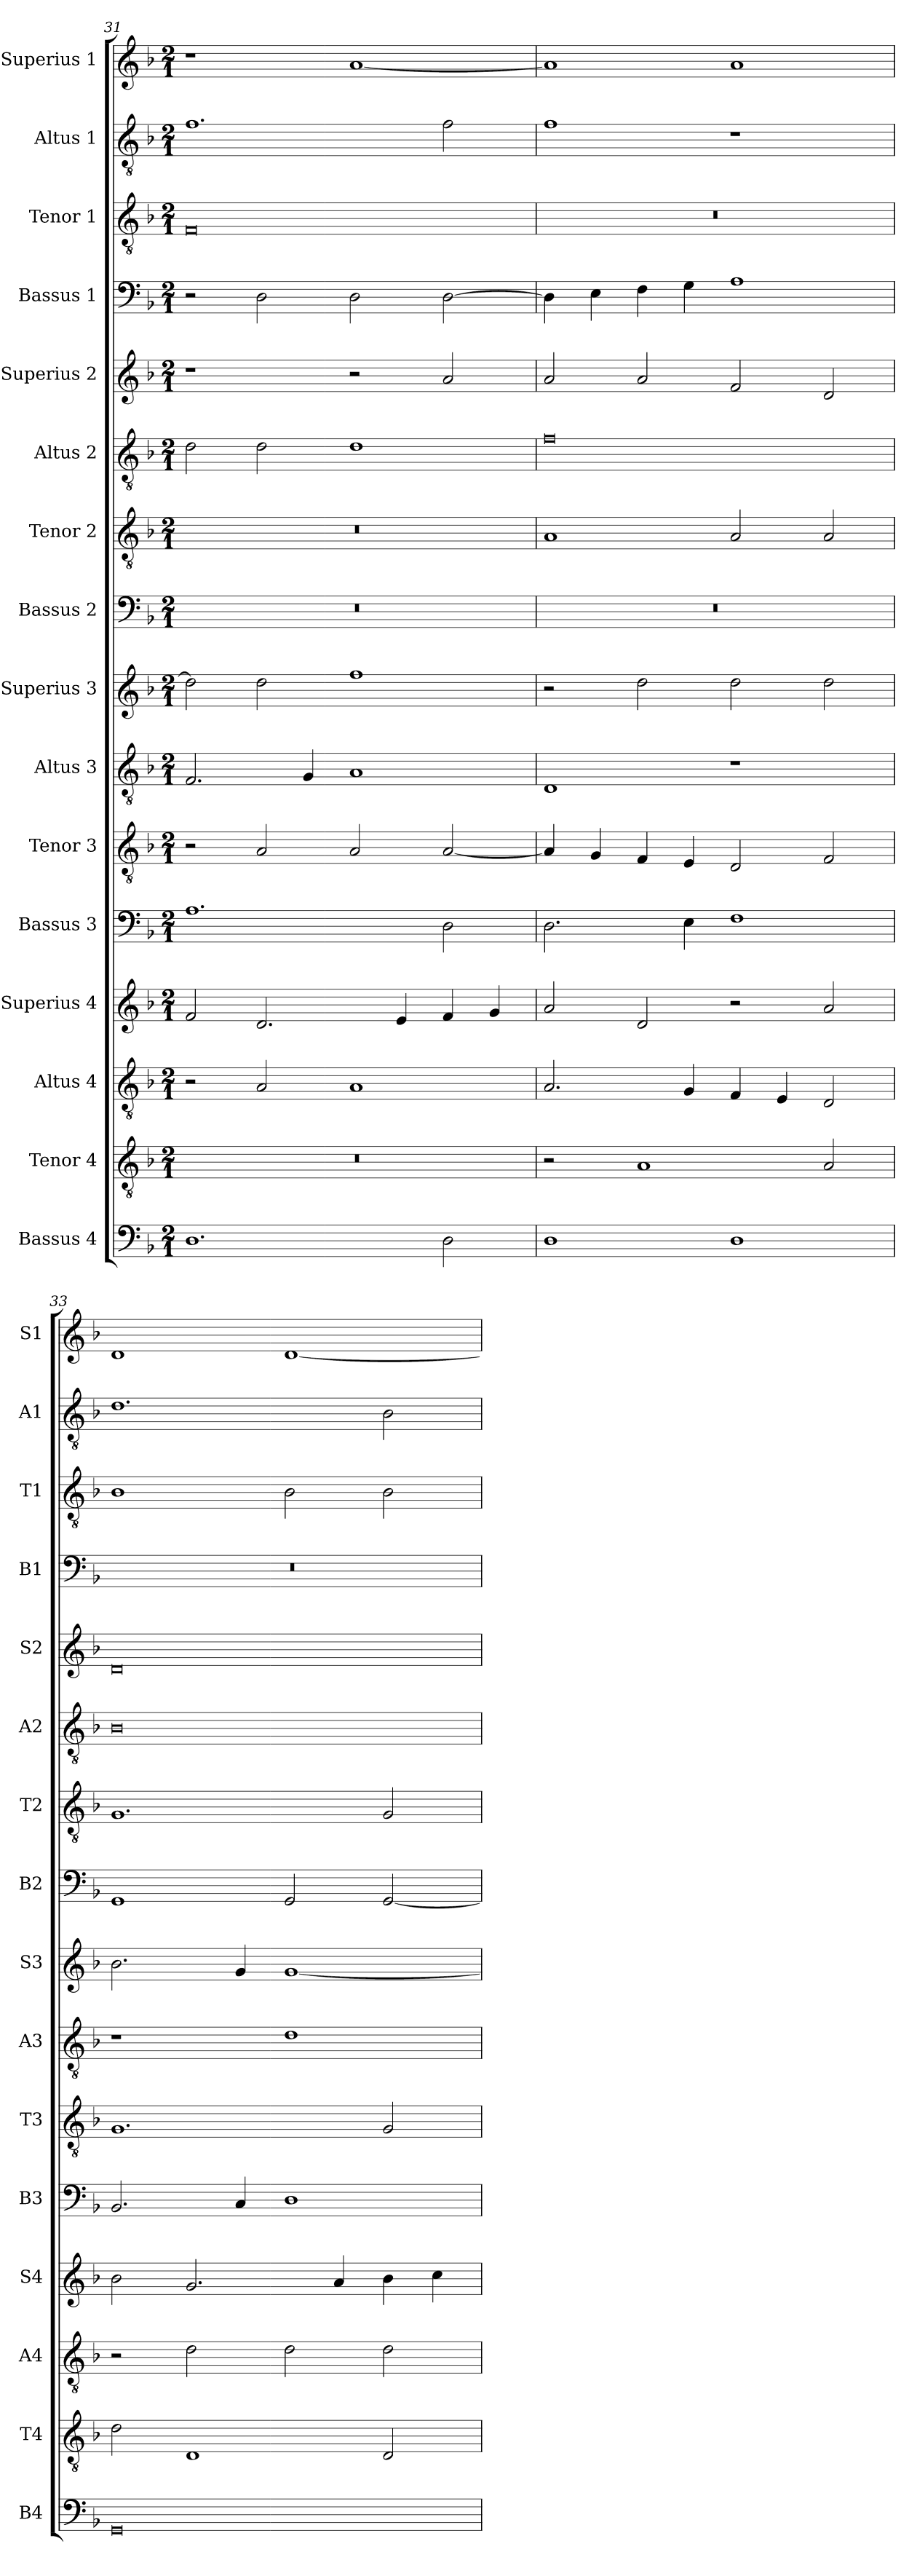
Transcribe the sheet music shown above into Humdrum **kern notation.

**kern	**kern	**kern	**kern	**kern	**kern	**kern	**kern	**kern	**kern	**kern	**kern	**kern	**kern	**kern	**kern
*part16	*part15	*part14	*part13	*part12	*part11	*part10	*part9	*part8	*part7	*part6	*part5	*part4	*part3	*part2	*part1
*staff16	*staff15	*staff14	*staff13	*staff12	*staff11	*staff10	*staff9	*staff8	*staff7	*staff6	*staff5	*staff4	*staff3	*staff2	*staff1
*I"Bassus 4	*I"Tenor 4	*I"Altus 4	*I"Superius 4	*I"Bassus 3	*I"Tenor 3	*I"Altus 3	*I"Superius 3	*I"Bassus 2	*I"Tenor 2	*I"Altus 2	*I"Superius 2	*I"Bassus 1	*I"Tenor 1	*I"Altus 1	*I"Superius 1
*I'B4	*I'T4	*I'A4	*I'S4	*I'B3	*I'T3	*I'A3	*I'S3	*I'B2	*I'T2	*I'A2	*I'S2	*I'B1	*I'T1	*I'A1	*I'S1
*clefF4	*clefGv2	*clefGv2	*clefG2	*clefF4	*clefGv2	*clefGv2	*clefG2	*clefF4	*clefGv2	*clefGv2	*clefG2	*clefF4	*clefGv2	*clefGv2	*clefG2
*k[b-]	*k[b-]	*k[b-]	*k[b-]	*k[b-]	*k[b-]	*k[b-]	*k[b-]	*k[b-]	*k[b-]	*k[b-]	*k[b-]	*k[b-]	*k[b-]	*k[b-]	*k[b-]
*M2/1	*M2/1	*M2/1	*M2/1	*M2/1	*M2/1	*M2/1	*M2/1	*M2/1	*M2/1	*M2/1	*M2/1	*M2/1	*M2/1	*M2/1	*M2/1
=31	=31	=31	=31	=31	=31	=31	=31	=31	=31	=31	=31	=31	=31	=31	=31
1.D	0r	2r	2f	1.A	2r	2.F	2dd]	0r	0r	2d	1r	2r	0F	1.f	1r
.	.	2A	2.d	.	2A	.	2dd	.	.	2d	.	2D	.	.	.
.	.	.	.	.	.	4G	.	.	.	.	.	.	.	.	.
.	.	1A	.	.	2A	1A	1ff	.	.	1d	2r	2D	.	.	[1a
.	.	.	4e	.	.	.	.	.	.	.	.	.	.	.	.
2D	.	.	4f	2D	[2A	.	.	.	.	.	2a	[2D	.	2f	.
.	.	.	4g	.	.	.	.	.	.	.	.	.	.	.	.
=32	=32	=32	=32	=32	=32	=32	=32	=32	=32	=32	=32	=32	=32	=32	=32
1D	2r	2.A	2a	2.D	4A]	1D	2r	0r	1A	0f	2a	4D]	0r	1f	1a]
.	.	.	.	.	4G	.	.	.	.	.	.	4E	.	.	.
.	1A	.	2d	.	4F	.	2dd	.	.	.	2a	4F	.	.	.
.	.	4G	.	4E	4E	.	.	.	.	.	.	4G	.	.	.
1D	.	4F	2r	1F	2D	1r	2dd	.	2A	.	2f	1A	.	1r	1a
.	.	4E	.	.	.	.	.	.	.	.	.	.	.	.	.
.	2A	2D	2a	.	2F	.	2dd	.	2A	.	2d	.	.	.	.
=33	=33	=33	=33	=33	=33	=33	=33	=33	=33	=33	=33	=33	=33	=33	=33
0GG	2d	2r	2b-	2.BB-	1.G	1r	2.b-	1GG	1.G	0B-	0d	0r	1B-	1.d	1d
.	1D	2d	2.g	.	.	.	.	.	.	.	.	.	.	.	.
.	.	.	.	4C	.	.	4g	.	.	.	.	.	.	.	.
.	.	2d	.	1D	.	1d	[1g	2GG	.	.	.	.	2B-	.	[1d
.	.	.	4a	.	.	.	.	.	.	.	.	.	.	.	.
.	2D	2d	4b-	.	2G	.	.	[2GG	2G	.	.	.	2B-	2B-	.
.	.	.	4cc	.	.	.	.	.	.	.	.	.	.	.	.
=	=	=	=	=	=	=	=	=	=	=	=	=	=	=	=
*-	*-	*-	*-	*-	*-	*-	*-	*-	*-	*-	*-	*-	*-	*-	*-
